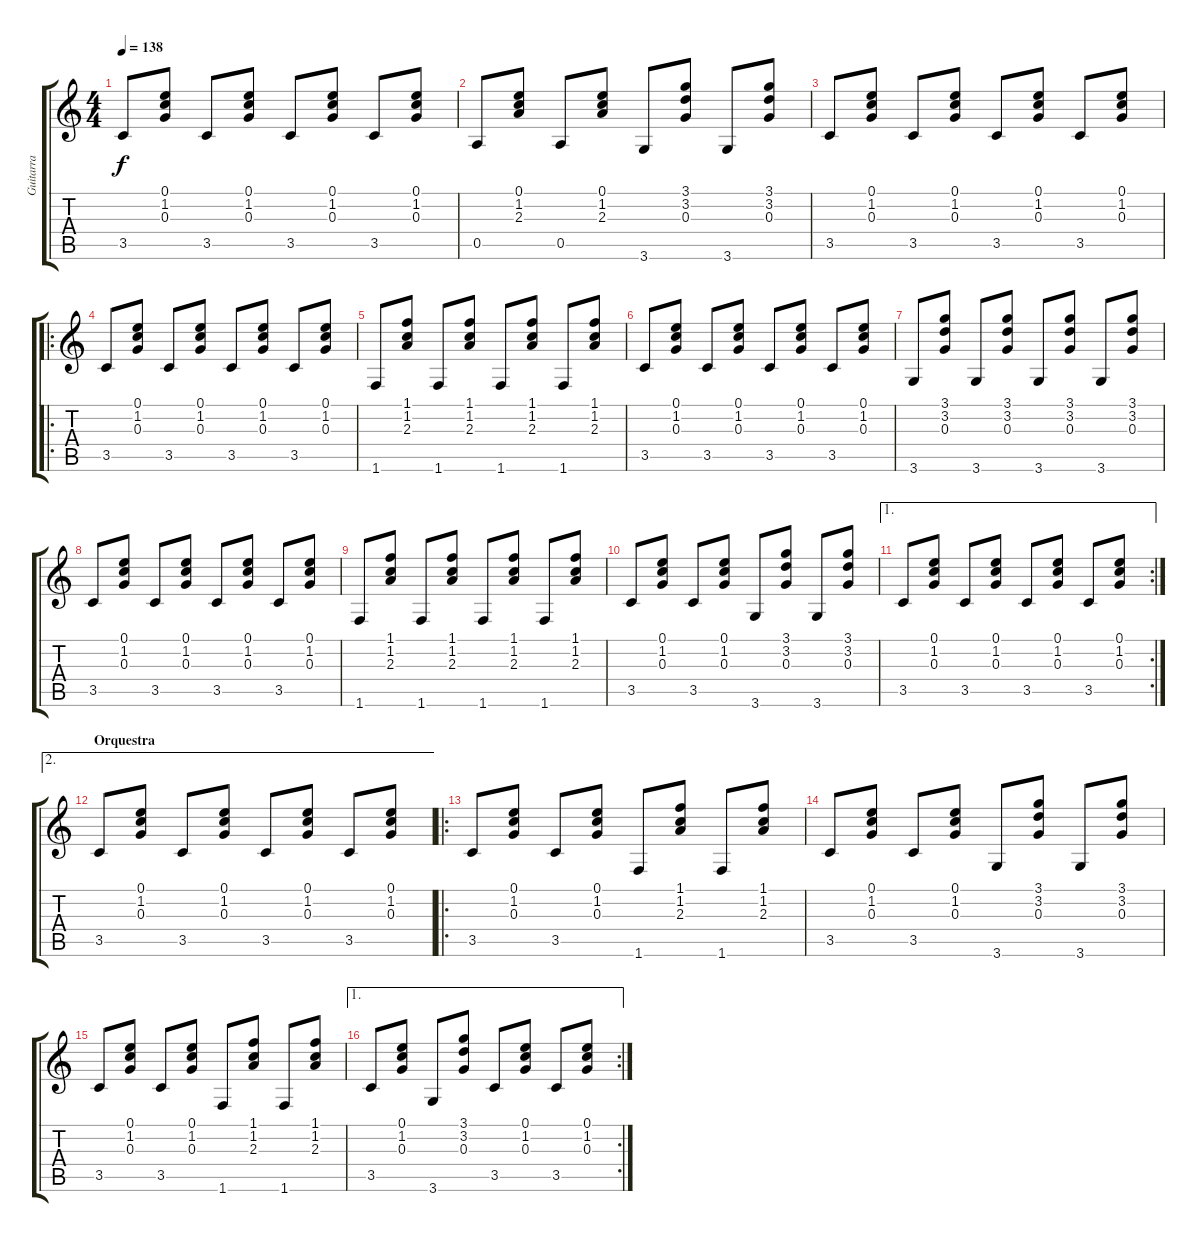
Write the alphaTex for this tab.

\track ("Guitarra" "Guitarra") {instrument acousticguitarnylon}
\staff {score tabs}
\tuning (E4 B3 G3 D3 A2 E2) {hide}
\ts (4 4)
\tempo 138
\clef g2
\ks c
3.5.8{dy f} (0.1 1.2 0.3).8 3.5.8 (0.1 1.2 0.3).8 3.5.8 (0.1 1.2 0.3).8 3.5.8 (0.1 1.2 0.3).8 |
0.5.8 (0.1 1.2 2.3).8 0.5.8 (0.1 1.2 2.3).8 3.6.8 (3.1 3.2 0.3).8 3.6.8 (3.1 3.2 0.3).8 |
3.5.8 (0.1 1.2 0.3).8 3.5.8 (0.1 1.2 0.3).8 3.5.8 (0.1 1.2 0.3).8 3.5.8 (0.1 1.2 0.3).8 |
\ro
3.5.8 (0.1 1.2 0.3).8 3.5.8 (0.1 1.2 0.3).8 3.5.8 (0.1 1.2 0.3).8 3.5.8 (0.1 1.2 0.3).8 |
1.6.8 (1.1 1.2 2.3).8 1.6.8 (1.1 1.2 2.3).8 1.6.8 (1.1 1.2 2.3).8 1.6.8 (1.1 1.2 2.3).8 |
3.5.8 (0.1 1.2 0.3).8 3.5.8 (0.1 1.2 0.3).8 3.5.8 (0.1 1.2 0.3).8 3.5.8 (0.1 1.2 0.3).8 |
3.6.8 (3.1 3.2 0.3).8 3.6.8 (3.1 3.2 0.3).8 3.6.8 (3.1 3.2 0.3).8 3.6.8 (3.1 3.2 0.3).8 |
3.5.8 (0.1 1.2 0.3).8 3.5.8 (0.1 1.2 0.3).8 3.5.8 (0.1 1.2 0.3).8 3.5.8 (0.1 1.2 0.3).8 |
1.6.8 (1.1 1.2 2.3).8 1.6.8 (1.1 1.2 2.3).8 1.6.8 (1.1 1.2 2.3).8 1.6.8 (1.1 1.2 2.3).8 |
3.5.8 (0.1 1.2 0.3).8 3.5.8 (0.1 1.2 0.3).8 3.6.8 (3.1 3.2 0.3).8 3.6.8 (3.1 3.2 0.3).8 |
\ae 1
\rc 2
3.5.8 (0.1 1.2 0.3).8 3.5.8 (0.1 1.2 0.3).8 3.5.8 (0.1 1.2 0.3).8 3.5.8 (0.1 1.2 0.3).8 |
\ae 2
\section ("" "Orquestra")
3.5.8 (0.1 1.2 0.3).8 3.5.8 (0.1 1.2 0.3).8 3.5.8 (0.1 1.2 0.3).8 3.5.8 (0.1 1.2 0.3).8 |
\ro
3.5.8 (0.1 1.2 0.3).8 3.5.8 (0.1 1.2 0.3).8 1.6.8 (1.1 1.2 2.3).8 1.6.8 (1.1 1.2 2.3).8 |
3.5.8 (0.1 1.2 0.3).8 3.5.8 (0.1 1.2 0.3).8 3.6.8 (3.1 3.2 0.3).8 3.6.8 (3.1 3.2 0.3).8 |
3.5.8 (0.1 1.2 0.3).8 3.5.8 (0.1 1.2 0.3).8 1.6.8 (1.1 1.2 2.3).8 1.6.8 (1.1 1.2 2.3).8 |
\ae 1
\rc 2
3.5.8 (0.1 1.2 0.3).8 3.6.8 (3.1 3.2 0.3).8 3.5.8 (0.1 1.2 0.3).8 3.5.8 (0.1 1.2 0.3).8
